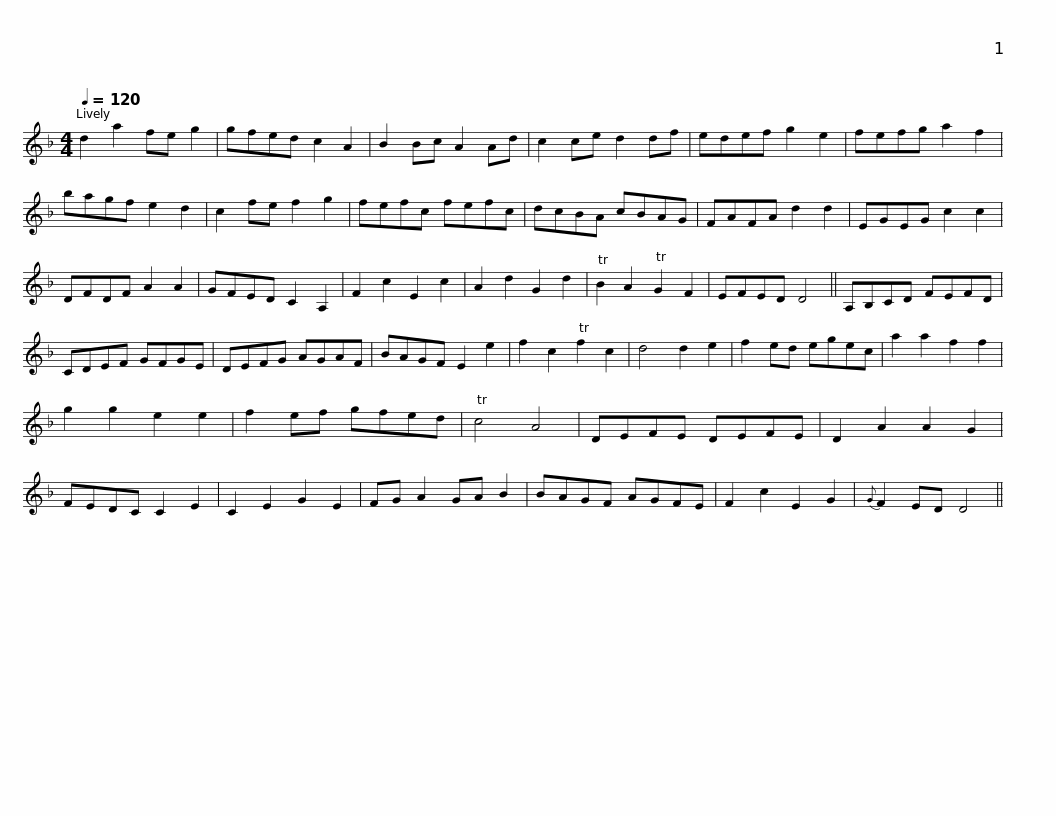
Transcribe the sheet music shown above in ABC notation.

X:1
L:1/8
Q:1/4=120
M:4/4
I:linebreak $
K:Dmin
V:1 treble
V:1
 d2 a2 fe g2 | gfed c2 A2 | B2 Bc A2 Ad | c2 ce d2 df | edef g2 e2 | %5
 fefg a2 f2 | bagf e2 d2 |$ c2 fe f2 g2 | fefc fefc | dcBA cBAG | %10
 FAFA d2 d2 | EGEG c2 c2 | DFDF A2 A2 | GFED C2 A,2 |$ F2 c2 E2 c2 | %15
 A2 d2 G2 d2 | TB2 A2 TG2 F2 | EFED D4 || A,B,CD FEFD | CDEF GFGE | %20
 DEFG AGAF |$ BAGF E2 e2 | f2 c2 Tf2 c2 | d4 d2 e2 | f2 ed egec | %25
 a2 a2 f2 f2 | g2 g2 e2 e2 | f2 ef gfed | Tc4 A4 |$ DEFE DEFE | %30
 D2 A2 A2 G2 | FEDC C2 E2 | C2 E2 G2 E2 | FG A2 GA B2 | BAGF AGFE | %35
 F2 c2 E2 G2 |${G} F2 ED D4 || %37
